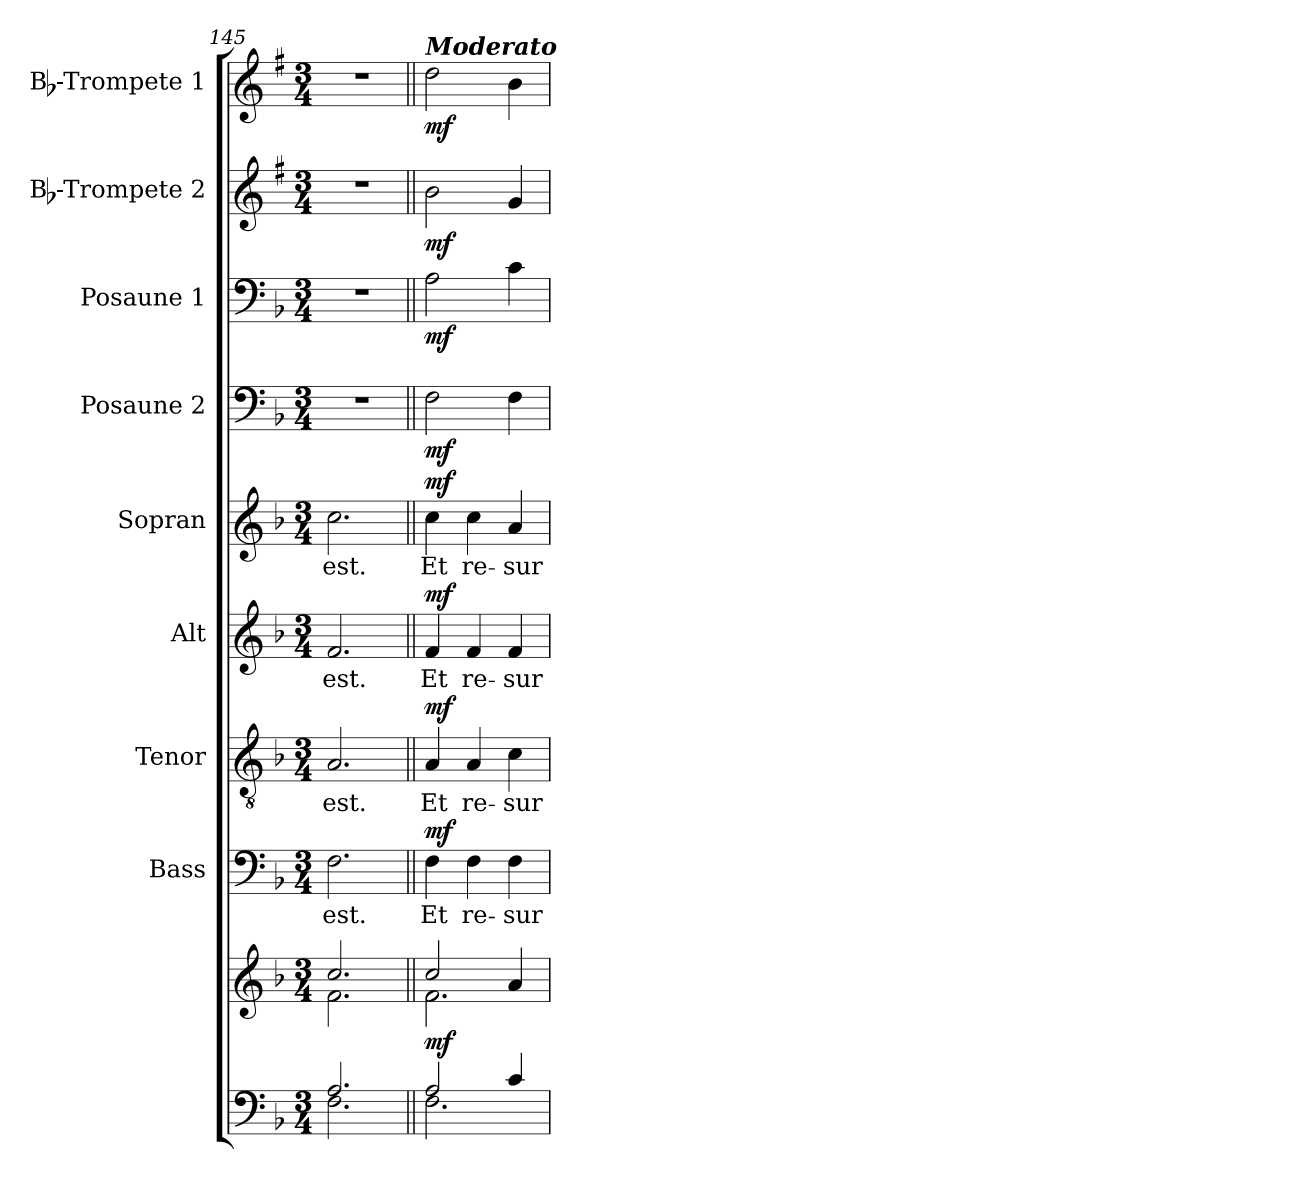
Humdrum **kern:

**kern	**kern	**dynam	**kern	**text	**dynam	**kern	**text	**dynam	**kern	**text	**dynam	**kern	**text	**dynam	**kern	**dynam	**kern	**dynam	**kern	**dynam	**kern	**dynam
*part9	*part9	*part9	*part8	*part8	*part8	*part7	*part7	*part7	*part6	*part6	*part6	*part5	*part5	*part5	*part4	*part4	*part3	*part3	*part2	*part2	*part1	*part1
*staff10	*staff9	*staff9/10	*staff8	*staff8	*staff8	*staff7	*staff7	*staff7	*staff6	*staff6	*staff6	*staff5	*staff5	*staff5	*staff4	*staff4	*staff3	*staff3	*staff2	*staff2	*staff1	*staff1
*	*	*	*I"Bass	*	*	*I"Tenor	*	*	*I"Alt	*	*	*I"Sopran	*	*	*I"Posaune 2	*	*I"Posaune 1	*	*I"Bb-Trompete 2	*	*I"Bb-Trompete 1	*
*	*	*	*I'B.	*	*	*I'T.	*	*	*I'A.	*	*	*I'S.	*	*	*I'Pos. 2	*	*I'Pos. 1	*	*I'Bb Trp. 2	*	*I'Bb Trp. 1	*
*clefF4	*clefG2	*	*clefF4	*	*	*clefGv2	*	*	*clefG2	*	*	*clefG2	*	*	*clefF4	*	*clefF4	*	*clefG2	*	*clefG2	*
*	*	*	*	*	*	*	*	*	*	*	*	*	*	*	*	*	*	*	*ITrd1c2	*	*ITrd1c2	*
*k[b-]	*k[b-]	*	*k[b-]	*	*	*k[b-]	*	*	*k[b-]	*	*	*k[b-]	*	*	*k[b-]	*	*k[b-]	*	*k[b-]	*	*k[b-]	*
*F:	*F:	*	*F:	*	*	*F:	*	*	*F:	*	*	*F:	*	*	*F:	*	*F:	*	*F:	*	*F:	*
*M3/4	*M3/4	*	*M3/4	*	*	*M3/4	*	*	*M3/4	*	*	*M3/4	*	*	*M3/4	*	*M3/4	*	*M3/4	*	*M3/4	*
=145	=145	=145	=145	=145	=145	=145	=145	=145	=145	=145	=145	=145	=145	=145	=145	=145	=145	=145	=145	=145	=145	=145
*^	*^	*	*	*	*	*	*	*	*	*	*	*	*	*	*	*	*	*	*	*	*	*
!	!	!	!	!	!	!LO:LY:b	!	!	!LO:LY:b	!	!	!LO:LY:b	!	!	!LO:LY:b	!	!	!	!	!	!	!	!	!
2.A/	2.F\	2.cc/	2.f\	.	2.F\	est.	.	2.A/	est.	.	2.f/	est.	.	2.cc\	est.	.	2.r	.	2.r	.	2.r	.	2.r	.
=146||	=146||	=146||	=146||	=146||	=146||	=146||	=146||	=146||	=146||	=146||	=146||	=146||	=146||	=146||	=146||	=146||	=146||	=146||	=146||	=146||	=146||	=146||	=146||	=146||
!	!	!	!	!	!	!	!	!	!	!	!	!	!	!	!	!	!	!	!	!	!	!	!LO:TX:a:Bi:t=Moderato	!
!	!	!	!	!LO:DY:b	!	!LO:LY:b	!LO:DY:a	!	!LO:LY:b	!LO:DY:a	!	!LO:LY:b	!LO:DY:a	!	!LO:LY:b	!LO:DY:a	!	!LO:DY:b	!	!LO:DY:b	!	!LO:DY:b	!	!LO:DY:b
2A/	2.F\	2cc/	2.f\	mf	4F\	Et	mf	4A/	Et	mf	4f/	Et	mf	4cc\	Et	mf	2F\	mf	2A\	mf	2a\	mf	2cc\	mf
!	!	!	!	!	!	!LO:LY:b	!	!	!LO:LY:b	!	!	!LO:LY:b	!	!	!LO:LY:b	!	!	!	!	!	!	!	!	!
.	.	.	.	.	4F\	re-	.	4A/	re-	.	4f/	re-	.	4cc\	re-	.	.	.	.	.	.	.	.	.
!	!	!	!	!	!	!LO:LY:b	!	!	!LO:LY:b	!	!	!LO:LY:b	!	!	!LO:LY:b	!	!	!	!	!	!	!	!	!
4c/	.	4a/	.	.	4F\	-sur-	.	4c\	-sur-	.	4f/	-sur-	.	4a/	-sur-	.	4F\	.	4c\	.	4f/	.	4a\	.
*v	*v	*	*	*	*	*	*	*	*	*	*	*	*	*	*	*	*	*	*	*	*	*	*	*
*	*v	*v	*	*	*	*	*	*	*	*	*	*	*	*	*	*	*	*	*	*	*	*	*
=	=	=	=	=	=	=	=	=	=	=	=	=	=	=	=	=	=	=	=	=	=	=
*-	*-	*-	*-	*-	*-	*-	*-	*-	*-	*-	*-	*-	*-	*-	*-	*-	*-	*-	*-	*-	*-	*-
